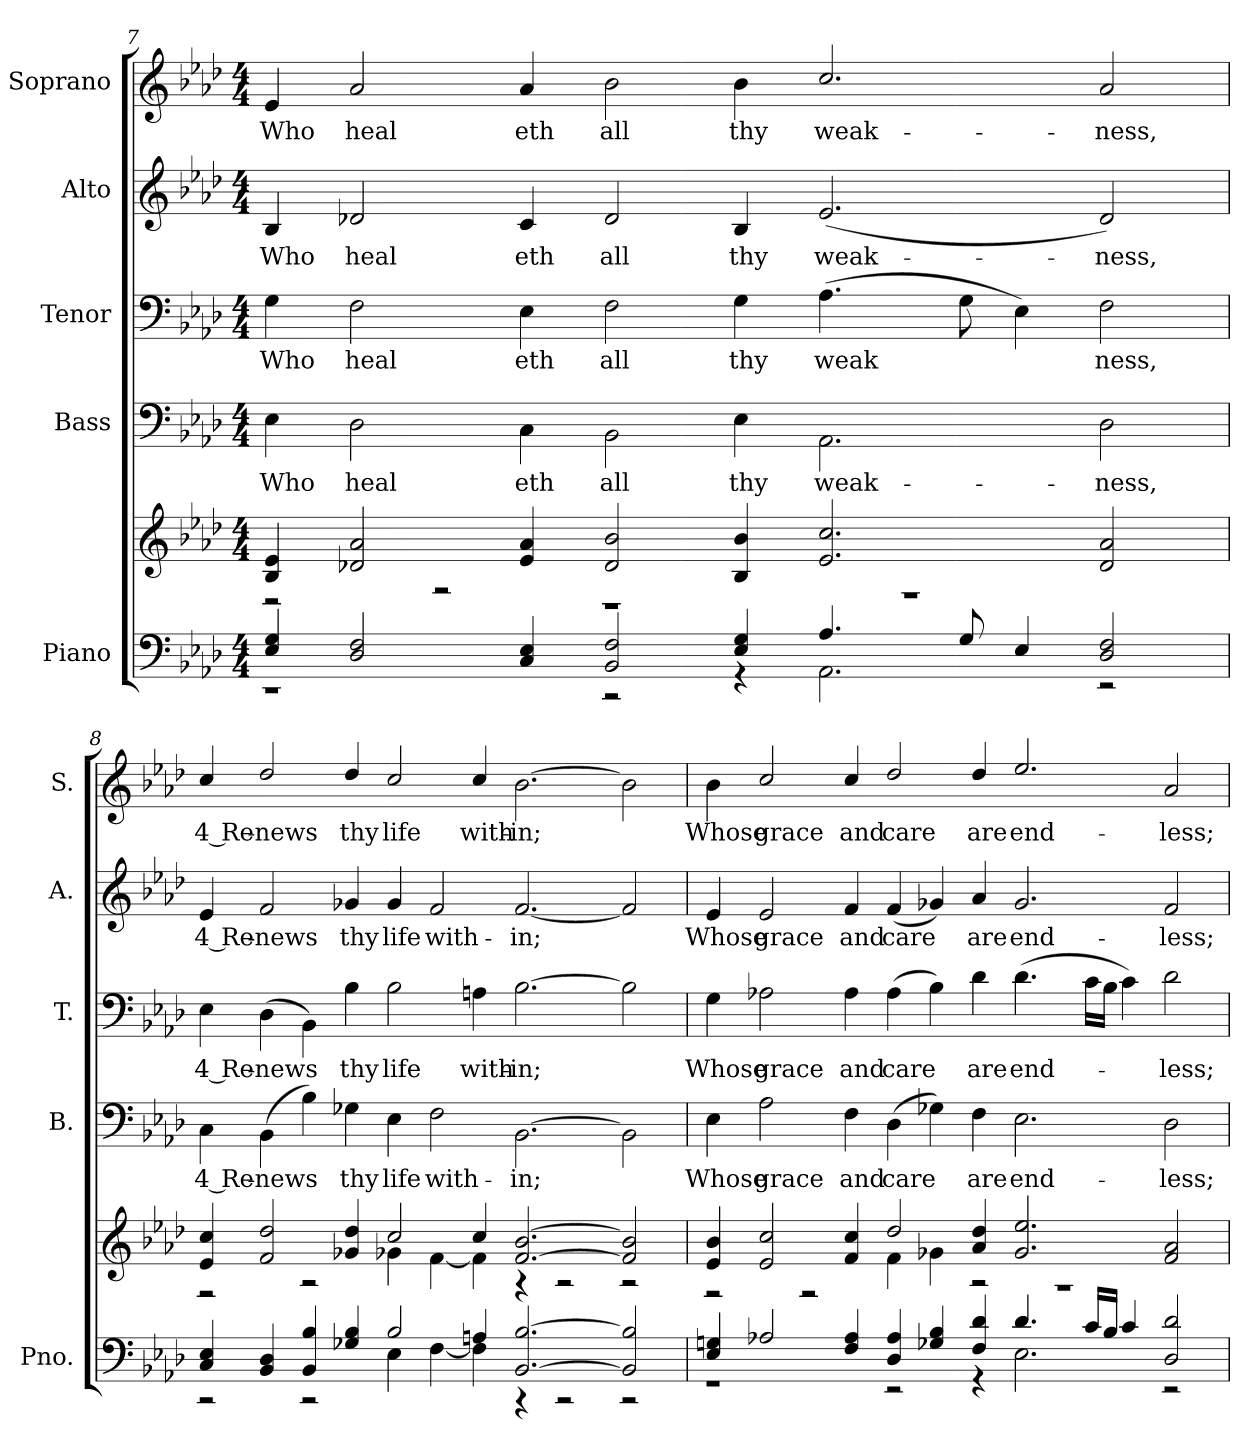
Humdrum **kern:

**kern	**kern	**kern	**text	**kern	**text	**kern	**text	**kern	**text
*part5	*part5	*part4	*part4	*part3	*part3	*part2	*part2	*part1	*part1
*staff6	*staff5	*staff4	*staff4	*staff3	*staff3	*staff2	*staff2	*staff1	*staff1
*I"Piano	*	*I"Bass	*	*I"Tenor	*	*I"Alto	*	*I"Soprano	*
*I'Pno.	*	*I'B.	*	*I'T.	*	*I'A.	*	*I'S.	*
!!LO:PB:g=z
*clefF4	*clefG2	*clefF4	*	*clefF4	*	*clefG2	*	*clefG2	*
*k[b-e-a-d-]	*k[b-e-a-d-]	*k[b-e-a-d-]	*	*k[b-e-a-d-]	*	*k[b-e-a-d-]	*	*k[b-e-a-d-]	*
*A-:	*A-:	*A-:	*	*A-:	*	*A-:	*	*A-:	*
*M4/4	*M4/4	*M4/4	*	*M4/4	*	*M4/4	*	*M4/4	*
=7	=7	=7	=7	=7	=7	=7	=7	=7	=7
*^	*^	*	*	*	*	*	*	*	*
!	!	!	!	!	!LO:LY:b:color=#000000	!	!	!	!	!	!
!	!	!	!	!	!	!	!LO:LY:b:color=#000000	!	!	!	!
!	!	!	!	!	!	!	!	!	!LO:LY:b:color=#000000	!	!
!	!	!	!	!	!	!	!	!	!	!	!LO:LY:b:color=#000000
4E-i/ 4Gi	1r	4B-i/ 4e-i	2r	4E-i\	Who	4Gi\	Who	4B-i/	Who	4e-i/	Who
!	!	!	!	!	!LO:LY:b:color=#000000	!	!	!	!	!	!
!	!	!	!	!	!	!	!LO:LY:b:color=#000000	!	!	!	!
!	!	!	!	!	!	!	!	!	!LO:LY:b:color=#000000	!	!
!	!	!	!	!	!	!	!	!	!	!	!LO:LY:b:color=#000000
2D-i/ 2Fi	.	2d-Xi/ 2a-i	.	2D-i\	heal	2Fi\	heal	2d-Xi/	heal	2a-i/	heal
.	.	.	2r	.	.	.	.	.	.	.	.
!	!	!	!	!	!LO:LY:b:color=#000000	!	!	!	!	!	!
!	!	!	!	!	!	!	!LO:LY:b:color=#000000	!	!	!	!
!	!	!	!	!	!	!	!	!	!LO:LY:b:color=#000000	!	!
!	!	!	!	!	!	!	!	!	!	!	!LO:LY:b:color=#000000
4Ci/ 4E-i	.	4e-i/ 4a-i	.	4Ci\	eth	4E-i\	eth	4ci/	eth	4a-i/	eth
!	!	!	!	!	!LO:LY:b:color=#000000	!	!	!	!	!	!
!	!	!	!	!	!	!	!LO:LY:b:color=#000000	!	!	!	!
!	!	!	!	!	!	!	!	!	!LO:LY:b:color=#000000	!	!
!	!	!	!	!	!	!	!	!	!	!	!LO:LY:b:color=#000000
2BB-i/ 2Fi	2r	2d-i/ 2b-i	1r	2BB-i\	all	2Fi\	all	2d-i/	all	2b-i\	all
!	!	!	!	!	!LO:LY:b:color=#000000	!	!	!	!	!	!
!	!	!	!	!	!	!	!LO:LY:b:color=#000000	!	!	!	!
!	!	!	!	!	!	!	!	!	!LO:LY:b:color=#000000	!	!
!	!	!	!	!	!	!	!	!	!	!	!LO:LY:b:color=#000000
4E-i/ 4Gi	4r	4B-i/ 4b-i	.	4E-i\	thy	4Gi\	thy	4B-i/	thy	4b-i\	thy
!	!	!	!	!	!LO:LY:b:color=#000000	!	!	!	!	!	!
!	!	!	!	!	!	!	!LO:LY:b:color=#000000	!	!	!	!
!	!	!	!	!	!	!	!	!	!LO:LY:b:color=#000000	!	!
!	!	!	!	!	!	!	!	!	!	!	!LO:LY:b:color=#000000
4.A-i/	2.AA-i\	2.e-i/ 2.cci	.	2.AA-i\	weak-	(4.A-i\	weak	(2.e-i/	weak-	2.cci/	weak-
.	.	.	1r	.	.	.	.	.	.	.	.
8Gi/	.	.	.	.	.	8Gi\	.	.	.	.	.
4E-i/	.	.	.	.	.	4E-i\)	.	.	.	.	.
!	!	!	!	!	!LO:LY:b:color=#000000	!	!	!	!	!	!
!	!	!	!	!	!	!	!LO:LY:b:color=#000000	!	!	!	!
!	!	!	!	!	!	!	!	!	!LO:LY:b:color=#000000	!	!
!	!	!	!	!	!	!	!	!	!	!	!LO:LY:b:color=#000000
2D-i/ 2Fi	2r	2d-i/ 2a-i	.	2D-i\	-ness,	2Fi\	ness,	2d-i/)	-ness,	2a-i/	-ness,
=8	=8	=8	=8	=8	=8	=8	=8	=8	=8	=8	=8
!	!	!	!	!	!LO:LY:b:color=#000000	!	!	!	!	!	!
!	!	!	!	!	!	!	!LO:LY:b:color=#000000	!	!	!	!
!	!	!	!	!	!	!	!	!	!LO:LY:b:color=#000000	!	!
!	!	!	!	!	!	!	!	!	!	!	!LO:LY:b:color=#000000
4Ci/ 4E-i	2r	4e-i/ 4cci	2r	4Ci\	4 Re-	4E-i\	4 Re-	4e-i/	4 Re-	4cci/	4 Re-
!	!	!	!	!	!LO:LY:b:color=#000000	!	!	!	!	!	!
!	!	!	!	!	!	!	!LO:LY:b:color=#000000	!	!	!	!
!	!	!	!	!	!	!	!	!	!LO:LY:b:color=#000000	!	!
!	!	!	!	!	!	!	!	!	!	!	!LO:LY:b:color=#000000
4BB-i/ 4D-i	.	2fi/ 2dd-i	.	(4BB-i\	-news	(4D-i\	-news	2fi/	-news	2dd-i/	-news
4BB-i/ 4B-i	2r	.	2r	4B-i\)	.	4BB-i\)	.	.	.	.	.
!	!	!	!	!	!LO:LY:b:color=#000000	!	!	!	!	!	!
!	!	!	!	!	!	!	!LO:LY:b:color=#000000	!	!	!	!
!	!	!	!	!	!	!	!	!	!LO:LY:b:color=#000000	!	!
!	!	!	!	!	!	!	!	!	!	!	!LO:LY:b:color=#000000
4G-Xi/ 4B-i	.	4g-Xi/ 4dd-i	.	4G-Xi\	thy	4B-i\	thy	4g-Xi/	thy	4dd-i/	thy
!	!	!	!	!	!LO:LY:b:color=#000000	!	!	!	!	!	!
!	!	!	!	!	!	!	!LO:LY:b:color=#000000	!	!	!	!
!	!	!	!	!	!	!	!	!	!LO:LY:b:color=#000000	!	!
!	!	!	!	!	!	!	!	!	!	!	!LO:LY:b:color=#000000
2B-i/	4E-i\	2cci/	4g-Xi\	4E-i\	life	2B-i\	life	4g-i/	life	2cci/	life
!	!	!	!	!	!LO:LY:b:color=#000000	!	!	!	!	!	!
!	!	!	!	!	!	!	!	!	!LO:LY:b:color=#000000	!	!
.	[<4Fi\	.	[<4fi\	2Fi\	with-	.	.	2fi/	with-	.	.
!	!	!	!	!	!	!	!LO:LY:b:color=#000000	!	!	!	!
!	!	!	!	!	!	!	!	!	!	!	!LO:LY:b:color=#000000
4Ani/	4Fi\]	4cci/	4fi\]	.	.	4Ani\	with-	.	.	4cci/	with-
!	!	!	!	!	!LO:LY:b:color=#000000	!	!	!	!	!	!
!	!	!	!	!	!	!	!LO:LY:b:color=#000000	!	!	!	!
!	!	!	!	!	!	!	!	!	!LO:LY:b:color=#000000	!	!
!	!	!	!	!	!	!	!	!	!	!	!LO:LY:b:color=#000000
[>2.BB-i/ [>2.B-i	4r	[>2.fi/ [>2.b-i	4r	[>2.BB-i\	-in;	[>2.B-i\	-in;	[<2.fi/	-in;	[<2.b-i\	-in;
.	2r	.	2r	.	.	.	.	.	.	.	.
2BB-i/] 2B-i]	2r	2fi/] 2b-i]	2r	2BB-i\]	.	2B-i\]	.	2fi/]	.	2b-i\]	.
!!LO:PB:g=z
=9	=9	=9	=9	=9	=9	=9	=9	=9	=9	=9	=9
!	!	!	!	!	!LO:LY:b:color=#000000	!	!	!	!	!	!
!	!	!	!	!	!	!	!LO:LY:b:color=#000000	!	!	!	!
!	!	!	!	!	!	!	!	!	!LO:LY:b:color=#000000	!	!
!	!	!	!	!	!	!	!	!	!	!	!LO:LY:b:color=#000000
4E-i/ 4Gni	1r	4e-i/ 4b-i	2r	4E-i\	Whose	4Gi\	Whose	4e-i/	Whose	4b-i\	Whose
!	!	!	!	!	!LO:LY:b:color=#000000	!	!	!	!	!	!
!	!	!	!	!	!	!	!LO:LY:b:color=#000000	!	!	!	!
!	!	!	!	!	!	!	!	!	!LO:LY:b:color=#000000	!	!
!	!	!	!	!	!	!	!	!	!	!	!LO:LY:b:color=#000000
2A-Xi/	.	2e-i/ 2cci	.	2A-i\	grace	2A-Xi\	grace	2e-i/	grace	2cci/	grace
.	.	.	2r	.	.	.	.	.	.	.	.
!	!	!	!	!	!LO:LY:b:color=#000000	!	!	!	!	!	!
!	!	!	!	!	!	!	!LO:LY:b:color=#000000	!	!	!	!
!	!	!	!	!	!	!	!	!	!LO:LY:b:color=#000000	!	!
!	!	!	!	!	!	!	!	!	!	!	!LO:LY:b:color=#000000
4Fi/ 4A-i	.	4fi/ 4cci	.	4Fi\	and	4A-i\	and	4fi/	and	4cci/	and
!	!	!	!	!	!LO:LY:b:color=#000000	!	!	!	!	!	!
!	!	!	!	!	!	!	!LO:LY:b:color=#000000	!	!	!	!
!	!	!	!	!	!	!	!	!	!LO:LY:b:color=#000000	!	!
!	!	!	!	!	!	!	!	!	!	!	!LO:LY:b:color=#000000
4D-i/ 4A-i	2r	2dd-i/	4fi\	(4D-i\	care	(4A-i\	care	(4fi/	care	2dd-i/	care
4G-Xi/ 4B-i	.	.	4g-Xi\	4G-Xi\)	.	4B-i\)	.	4g-Xi/)	.	.	.
!	!	!	!	!	!LO:LY:b:color=#000000	!	!	!	!	!	!
!	!	!	!	!	!	!	!LO:LY:b:color=#000000	!	!	!	!
!	!	!	!	!	!	!	!	!	!LO:LY:b:color=#000000	!	!
!	!	!	!	!	!	!	!	!	!	!	!LO:LY:b:color=#000000
4Fi/ 4d-i	4r	4a-i/ 4dd-i	2r	4Fi\	are	4d-i\	are	4a-i/	are	4dd-i/	are
!	!	!	!	!	!LO:LY:b:color=#000000	!	!	!	!	!	!
!	!	!	!	!	!	!	!LO:LY:b:color=#000000	!	!	!	!
!	!	!	!	!	!	!	!	!	!LO:LY:b:color=#000000	!	!
!	!	!	!	!	!	!	!	!	!	!	!LO:LY:b:color=#000000
4.d-i/	2.E-i\	2.g-i/ 2.ee-i	.	2.E-i\	end-	(4.d-i\	end-	2.g-i/	end-	2.ee-i/	end-
.	.	.	1r	.	.	.	.	.	.	.	.
16ci/LL	.	.	.	.	.	16ci\LL	.	.	.	.	.
16B-i/JJ	.	.	.	.	.	16B-i\JJ	.	.	.	.	.
4ci/	.	.	.	.	.	4ci\)	.	.	.	.	.
!	!	!	!	!	!LO:LY:b:color=#000000	!	!	!	!	!	!
!	!	!	!	!	!	!	!LO:LY:b:color=#000000	!	!	!	!
!	!	!	!	!	!	!	!	!	!LO:LY:b:color=#000000	!	!
!	!	!	!	!	!	!	!	!	!	!	!LO:LY:b:color=#000000
2D-i/ 2d-i	2r	2fi/ 2a-i	.	2D-i\	-less;	2d-i\	-less;	2fi/	-less;	2a-i/	-less;
*v	*v	*	*	*	*	*	*	*	*	*	*
*	*v	*v	*	*	*	*	*	*	*	*
=	=	=	=	=	=	=	=	=	=
*-	*-	*-	*-	*-	*-	*-	*-	*-	*-
